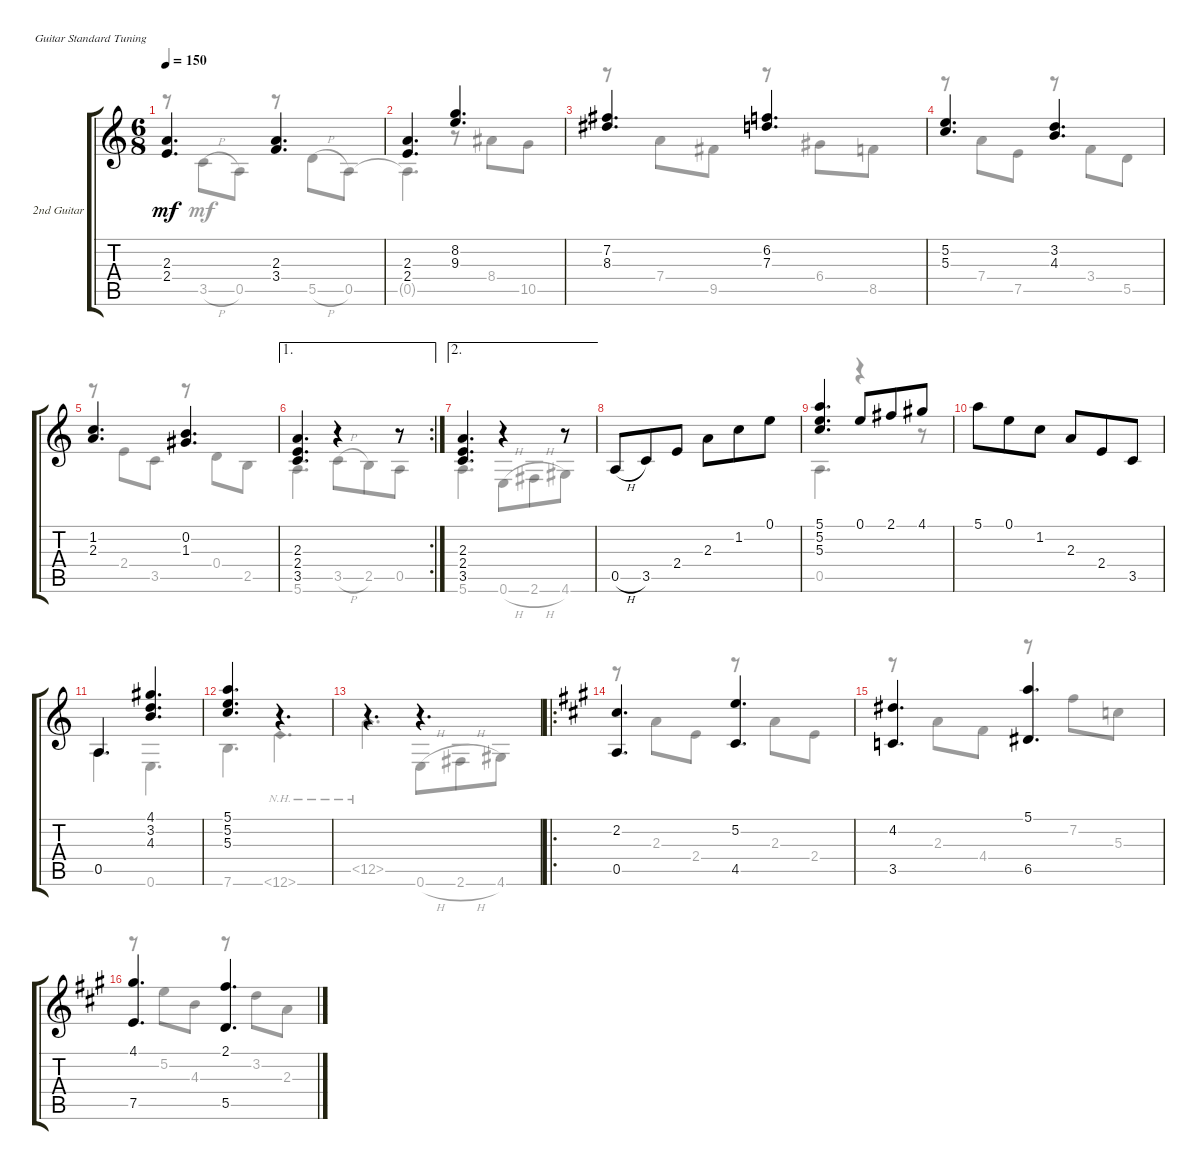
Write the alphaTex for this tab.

\bracketExtendMode groupsimilarinstruments
\firstSystemTrackNameOrientation horizontal
\otherSystemsTrackNameOrientation horizontal
\track ("2nd Guitar" "2nd Guitar") {instrument acousticguitarnylon}
\staff {score tabs}
\tuning (E4 B3 G3 D3 A2 E2)
\voice
\ts (6 8)
\tempo 150
\clef g2
\ks aminor
(2.3 2.4).4{d dy mf} (2.3 3.4).4{d} |
(2.3 2.4).4{d} (8.2 9.3).4{d} |
(7.2 8.3).4{d} (6.2 7.3).4{d} |
(5.2 5.3).4{d} (3.2 4.3).4{d} |
(1.2 2.3).4{d} (0.2 1.3).4{d} |
\ae 1
\rc 2
(2.3 2.4 3.5).4{d} r.4 r.8 |
\ae 2
(2.3 2.4 3.5).4{d} r.4 r.8 |
0.5{h}.8 3.5.8 2.4.8 2.3.8 1.2.8 0.1.8 |
(5.1 5.2 5.3).4{d} 0.1.8 2.1.8 4.1.8 |
5.1.8 0.1.8 1.2.8 2.3.8 2.4.8 3.5.8 |
0.5.4{d} (4.1 3.2 4.3).4{d} |
(5.1 5.2 5.3).4{d} r.4{d} |
r.4{d} r.4{d} |
\ro
\ks a
(2.2 0.5).4{d} (5.2 4.5).4{d} |
(4.2 3.5).4{d} (5.1 6.5).4{d} |
(4.1 7.5).4{d} (2.1 5.5).4{d}
\voice
\clef g2
\ottava regular
\simile none
\ks aminor
r.8{dy mf} 3.5{h}.8 0.5.8 r.8 5.5{h}.8 0.5.8 |
0.5{t}.4{d} r.8 8.4.8 10.5.8 |
r.8 7.4.8 9.5.8 r.8 6.4.8 8.5.8 |
r.8 7.4.8 7.5.8 r.8 3.4.8 5.5.8 |
r.8 2.4.8 3.5.8 r.8 0.4.8 2.5.8 |
5.6.4{d} 3.5{h}.8 2.5.8 0.5.8 |
5.6.4{d} 0.6{h}.8 2.6{h}.8 4.6.8 |
|
0.5.4{d} r.4 r.8 |
|
0.5.4{d} 0.6.4{d} |
7.6.4{d} 12.6{nh}.4{d} |
12.5{nh}.4{d} 0.6{h}.8 2.6{h}.8 4.6.8 |
\ks a
r.8 2.3.8 2.4.8 r.8 2.3.8 2.4.8 |
r.8 2.3.8 4.4.8 r.8 7.2.8 5.3.8 |
r.8 5.2.8 4.3.8 r.8 3.2.8 2.3.8
